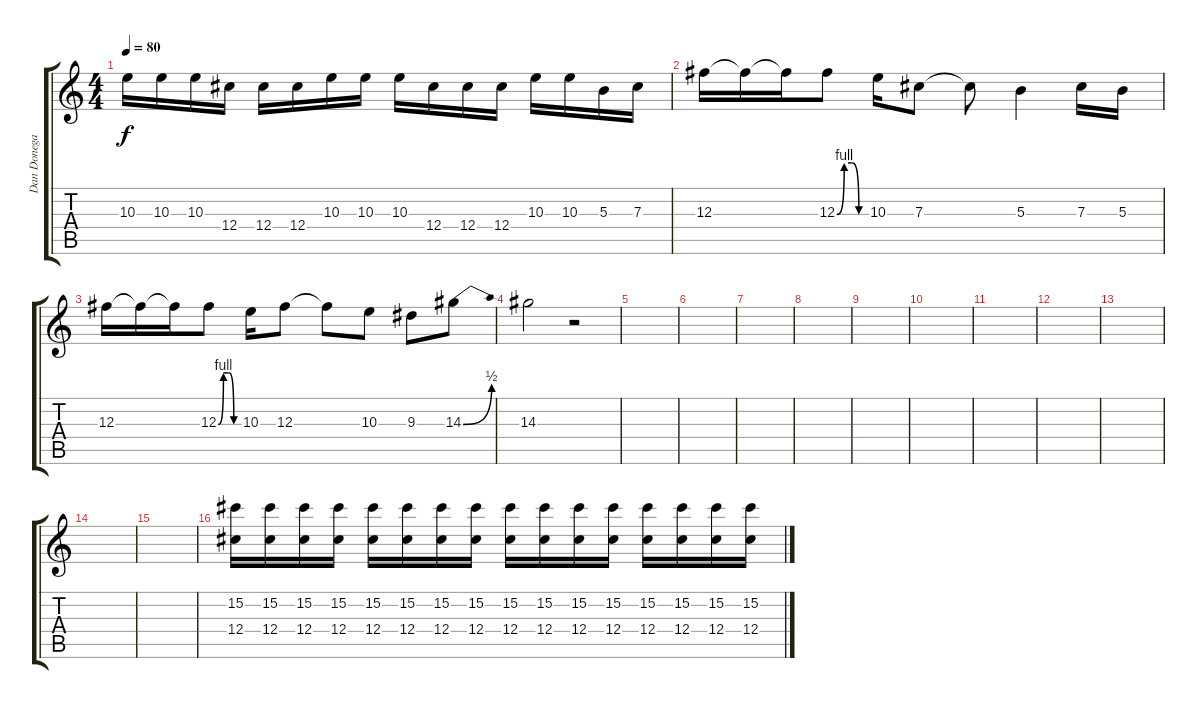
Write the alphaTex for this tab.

\track ("Dan Donegan (Guitar 2)" "Dan Donega") {instrument distortionguitar}
\staff {score tabs}
\tuning (Eb4 Bb3 Gb3 Db3 Ab2 Db2) {hide}
\ts (4 4)
\tempo 80
\clef g2
\ks c
10.3.16{dy f} 10.3.16 10.3.16 12.4.16 12.4.16 12.4.16 10.3.16 10.3.16 10.3.16 12.4.16 12.4.16 12.4.16 10.3.16 10.3.16 5.3.16 7.3.16 |
12.3.16 12.3{t}.16 12.3{t}.16 12.3{be (custom 0 0 15 4 30 4 45 0 60 0)}.8 10.3.16 7.3.8 7.3{t}.8 5.3.4 7.3.16 5.3.16 |
12.3.16 12.3{t}.16 12.3{t}.16 12.3{be (custom 0 0 15 4 30 4 45 0 60 0)}.8 10.3.16 12.3.8 12.3{t}.8 10.3.8 9.3.8 14.3{be (bend 0 0 60 2)}.8 |
14.3.2 r.2 |
|
|
|
|
|
|
|
|
|
|
|
(15.2 12.4).16{volume 5} (15.2 12.4).16 (15.2 12.4).16 (15.2 12.4).16 (15.2 12.4).16 (15.2 12.4).16 (15.2 12.4).16 (15.2 12.4).16 (15.2 12.4).16 (15.2 12.4).16 (15.2 12.4).16 (15.2 12.4).16 (15.2 12.4).16 (15.2 12.4).16 (15.2 12.4).16 (15.2 12.4).16
